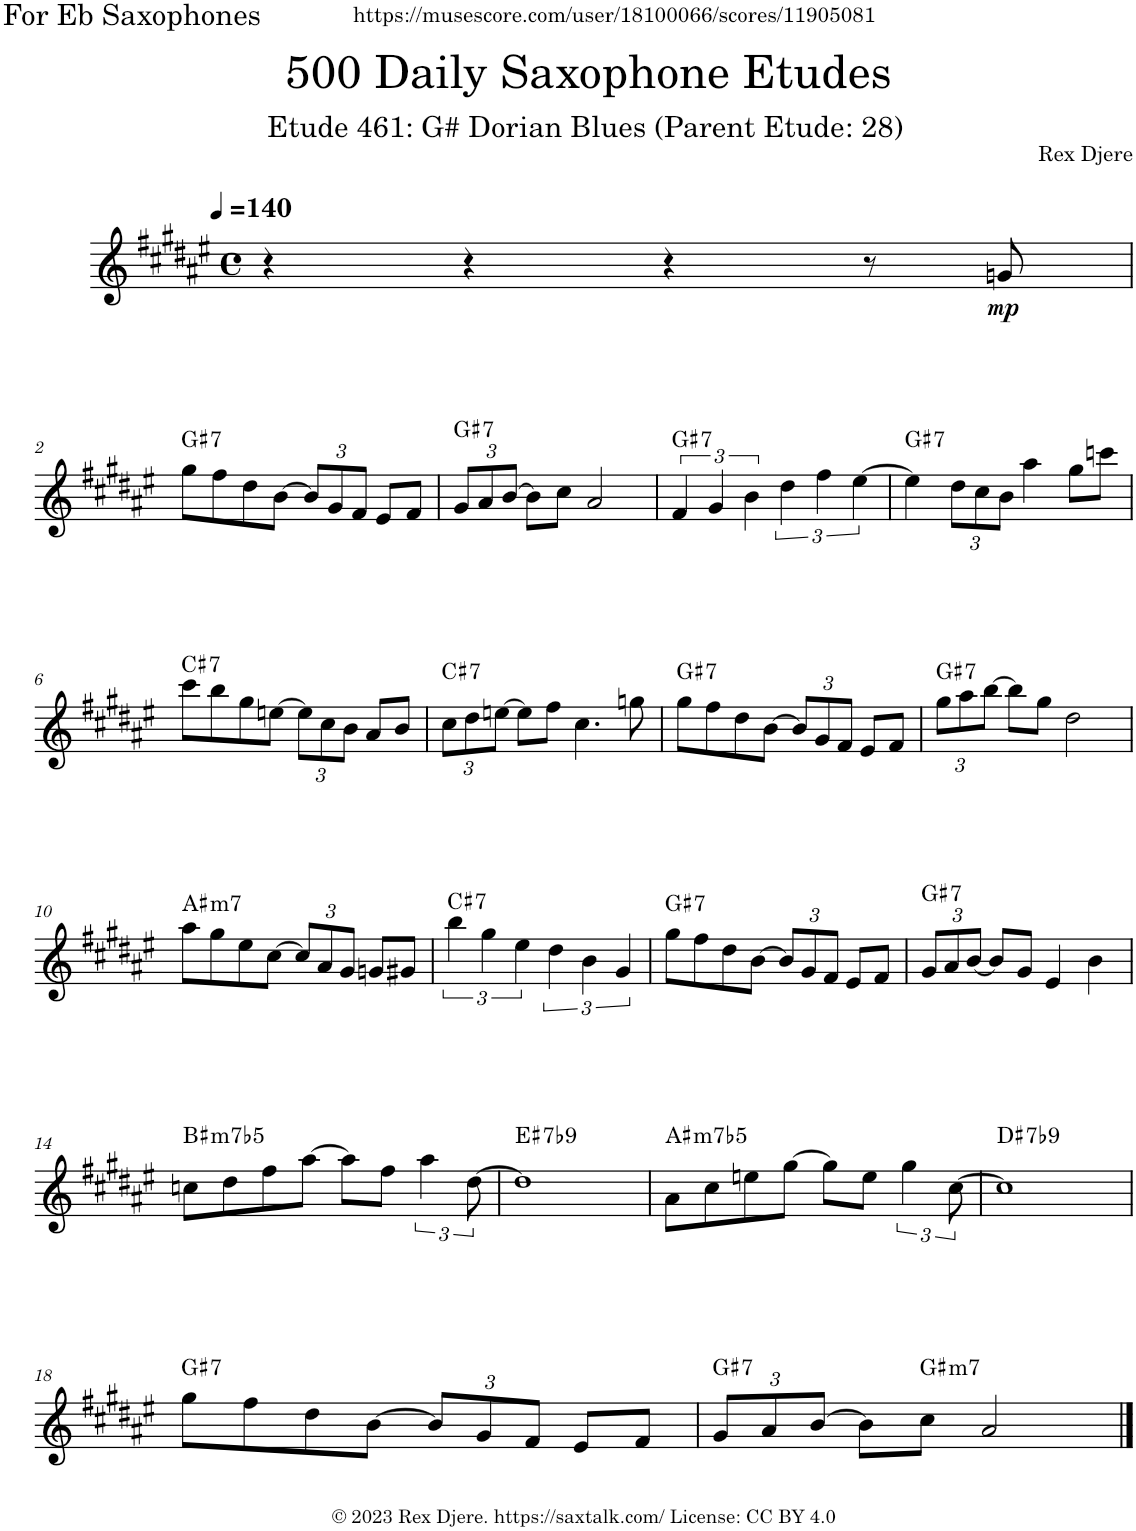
**kern	**dynam	**harte
*part1	*part1	*part1
*staff1	*staff1	*
*I"Alto Saxophone	*	*
*I'A. Sax.	*	*
*clefG2	*	*
*Trd5c9	*	*
*k[f#c#g#d#a#e#]	*	*
*M4/4	*	*
*met(c)	*	*
*MM140	*	*
=1	=1	=1
4r	.	.
4r	.	.
4r	.	.
8r	.	.
!	!LO:DY:b	!
8gn/	mp	.
!!LO:LB:g=z
=2	=2	=2
!	!	!LO:H:kt=7
8gg#\L	.	G#:7
8ff#\	.	.
8dd#\	.	.
[8b\J	.	.
*Xbrackettup	*	*
12b/L]	.	.
12g#/	.	.
12f#/J	.	.
8e#/L	.	.
8f#/J	.	.
=3	=3	=3
!	!	!LO:H:kt=7
12g#/L	.	G#:7
12a#/	.	.
[12b/J	.	.
8b\L]	.	.
8cc#\J	.	.
2a#/	.	.
=4	=4	=4
*brackettup	*	*
!	!	!LO:H:kt=7
6f#/	.	G#:7
6g#/	.	.
6b\	.	.
6dd#\	.	.
6ff#\	.	.
[6ee#\	.	.
=5	=5	=5
!	!	!LO:H:kt=7
4ee#\]	.	G#:7
*Xbrackettup	*	*
12dd#\L	.	.
12cc#\	.	.
12b\J	.	.
4aa#\	.	.
8gg#\L	.	.
8cccn\J	.	.
!!LO:LB:g=z
=6	=6	=6
!	!	!LO:H:kt=7
8ccc#\L	.	C#:7
8bb\	.	.
8gg#\	.	.
[8een\J	.	.
12ee\L]	.	.
12cc#\	.	.
12b\J	.	.
8a#/L	.	.
8b/J	.	.
=7	=7	=7
!	!	!LO:H:kt=7
12cc#\L	.	C#:7
12dd#\	.	.
[12een\J	.	.
8ee\L]	.	.
8ff#\J	.	.
4.cc#\	.	.
8ggn\	.	.
=8	=8	=8
!	!	!LO:H:kt=7
8gg#\L	.	G#:7
8ff#\	.	.
8dd#\	.	.
[8b\J	.	.
12b/L]	.	.
12g#/	.	.
12f#/J	.	.
8e#/L	.	.
8f#/J	.	.
=9	=9	=9
!	!	!LO:H:kt=7
12gg#\L	.	G#:7
12aa#\	.	.
[12bb\J	.	.
8bb\L]	.	.
8gg#\J	.	.
2dd#\	.	.
!!LO:LB:g=z
=10	=10	=10
!	!	!LO:H:kt=m7
8aa#\L	.	A#:min7
8gg#\	.	.
8ee#\	.	.
[8cc#\J	.	.
12cc#/L]	.	.
12a#/	.	.
12g#/J	.	.
8gn/L	.	.
8g#X/J	.	.
=11	=11	=11
*brackettup	*	*
!	!	!LO:H:kt=7
6bb\	.	C#:7
6gg#\	.	.
6ee#\	.	.
6dd#\	.	.
6b\	.	.
6g#/	.	.
=12	=12	=12
!	!	!LO:H:kt=7
8gg#\L	.	G#:7
8ff#\	.	.
8dd#\	.	.
[8b\J	.	.
*Xbrackettup	*	*
12b/L]	.	.
12g#/	.	.
12f#/J	.	.
8e#/L	.	.
8f#/J	.	.
=13	=13	=13
!	!	!LO:H:kt=7
12g#/L	.	G#:7
12a#/	.	.
[12b/J	.	.
8b/L]	.	.
8g#/J	.	.
4e#/	.	.
4b\	.	.
!!LO:LB:g=z
=14	=14	=14
!	!	!LO:H:kt=m7b5
8ccn\L	.	B#:hdim7
8dd#\	.	.
8ff#\	.	.
[8aa#\J	.	.
8aa#\L]	.	.
8ff#\J	.	.
*brackettup	*	*
6aa#\	.	.
[12dd#\	.	.
=15	=15	=15
!	!	!LO:H:kt=7
1dd#]	.	E#:7(b9)
=16	=16	=16
!	!	!LO:H:kt=m7b5
8a#\L	.	A#:hdim7
8cc#\	.	.
8een\	.	.
[8gg#\J	.	.
8gg#\L]	.	.
8ee\J	.	.
6gg#\	.	.
[12cc#\	.	.
=17	=17	=17
!	!	!LO:H:kt=7
1cc#]	.	D#:7(b9)
!!LO:LB:g=z
=18	=18	=18
!	!	!LO:H:kt=7
8gg#\L	.	G#:7
8ff#\	.	.
8dd#\	.	.
[8b\J	.	.
*Xbrackettup	*	*
12b/L]	.	.
12g#/	.	.
12f#/J	.	.
8e#/L	.	.
8f#/J	.	.
=19	=19	=19
!	!	!LO:H:kt=7
12g#/L	.	G#:7
12a#/	.	.
[12b/J	.	.
8b\L]	.	.
!	!	!LO:H:kt=m7
8cc#\J	.	G#:min7
2a#/	.	.
==	==	==
*-	*-	*-
